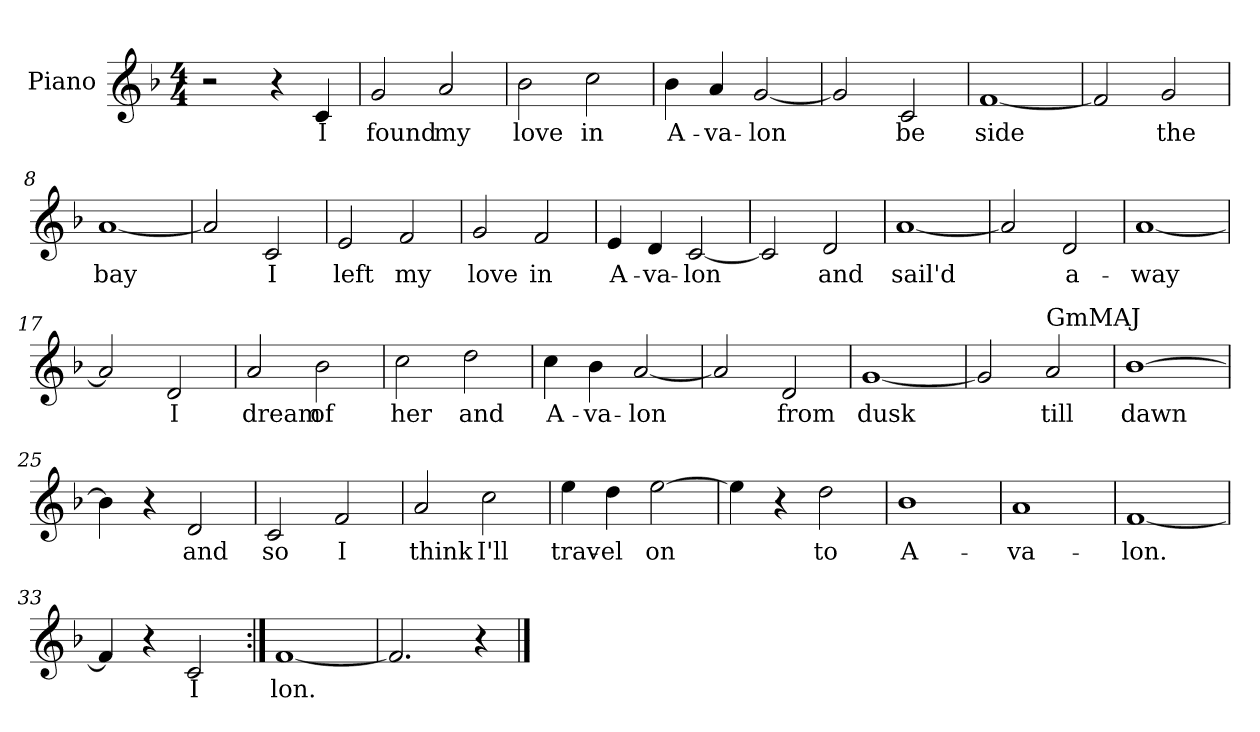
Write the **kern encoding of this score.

**kern	**text
*part1	*part1
*staff1	*staff1
*I"Piano	*
*I'Pno.	*
*clefG2	*
*k[b-]	*
*F:	*
*M4/4	*
=1	=1
2r	.
4r	.
4c/	I
=2	=2
2g/	found
2a/	my
=3	=3
2b-\	love
2cc\	in
=4	=4
4b-\	A-
4a/	-va-
[2g/	-lon
=5	=5
2g/]	.
2c/	be
=6	=6
[1f	-side
!!LO:LB:g=z
=7	=7
2f/]	.
2g/	the
=8	=8
[1a	bay
=9	=9
2a/]	.
2c/	I
=10	=10
2e/	left
2f/	my
=11	=11
2g/	love
2f/	in
=12	=12
4e/	A-
4d/	-va-
[2c/	-lon
!!LO:LB:g=z
=13	=13
2c/]	.
2d/	and
=14	=14
[1a	sail'd
=15	=15
2a/]	.
2d/	a-
=16	=16
[1a	-way
=17	=17
2a/]	.
2d/	I
=18	=18
2a/	dream
2b-\	of
!!LO:LB:g=z
=19	=19
2cc\	her
2dd\	and
=20	=20
4cc\	A-
4b-\	-va-
[2a/	-lon
=21	=21
2a/]	.
2d/	from
=22	=22
[1g	dusk
=23	=23
2g/]	.
!LO:TX:a:t=GmMAJ	!
2a/	till
=24	=24
[1b-	dawn
!!LO:LB:g=z
=25	=25
4b-\]	.
4r	.
2d/	and
=26	=26
2c/	so
2f/	I
=27	=27
2a/	think
2cc\	I'll
=28	=28
4ee\	trav-
4dd\	-el
[2ee\	on
=29	=29
4ee\]	.
4r	.
2dd\	to
=30	=30
1b-	A-
!!LO:LB:g=z
=31	=31
1a	-va-
=32	=32
[1f	-lon.
=33	=33
4f/]	.
4r	.
2c/	I
=34:|!	=34:|!
[1f	-lon.
=35	=35
2.f/]	.
4r	.
==	==
*-	*-
